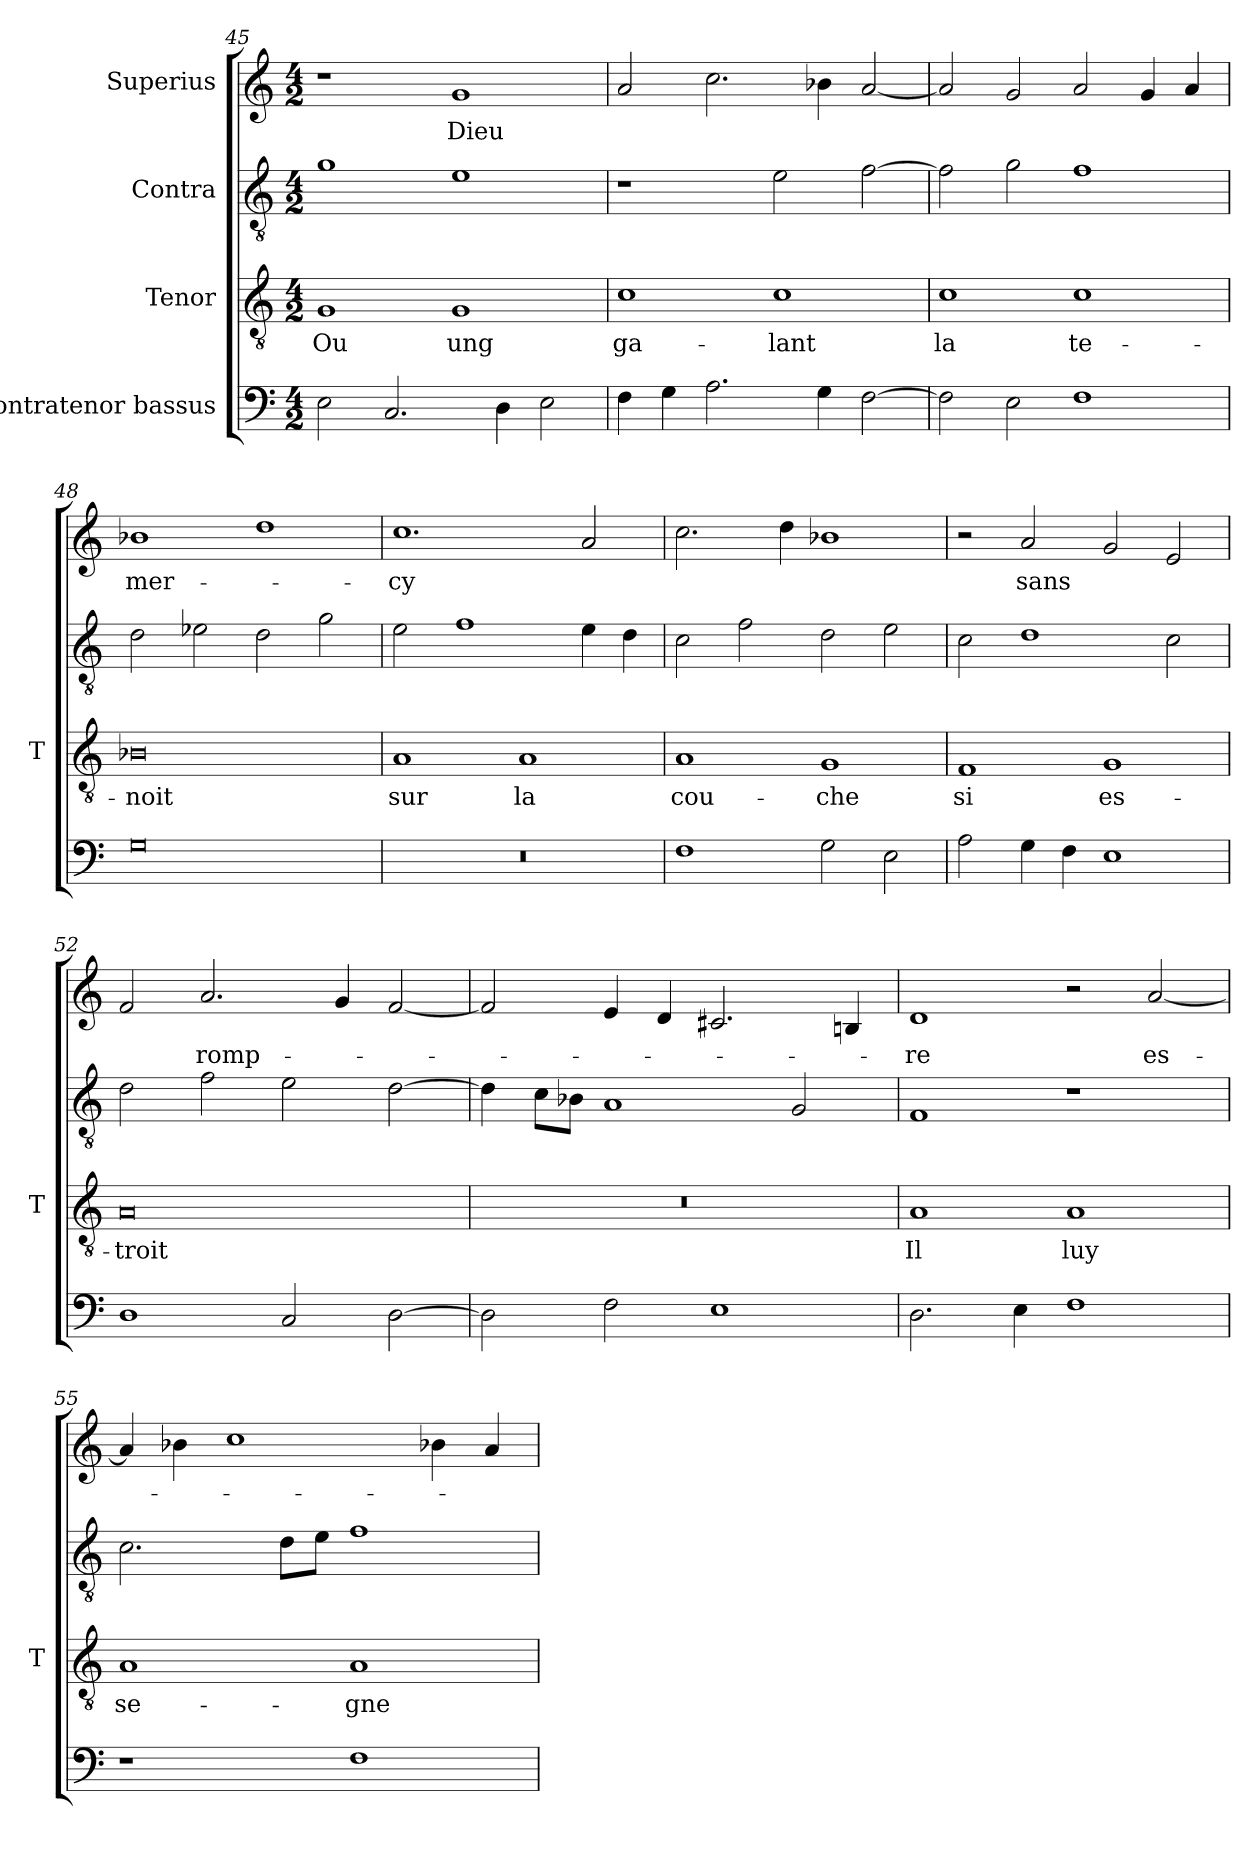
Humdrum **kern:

**kern	**kern	**text	**kern	**kern	**text
*part4	*part3	*part3	*part2	*part1	*part1
*staff4	*staff3	*staff3	*staff2	*staff1	*staff1
*I"Contratenor bassus	*I"Tenor	*	*I"Contra	*I"Superius	*
*	*I'T	*	*	*	*
*clefF4	*clefGv2	*	*clefGv2	*clefG2	*
*M4/2	*M4/2	*	*M4/2	*M4/2	*
=45	=45	=45	=45	=45	=45
2E	1G	-Ou	1g	1r	.
2.C	.	.	.	.	.
.	1G	-ung	1e	1g	-Dieu
4D	.	.	.	.	.
2E	.	.	.	.	.
=46	=46	=46	=46	=46	=46
4F	1c	ga-	1r	2a	.
4G	.	.	.	.	.
2.A	.	.	.	2.cc	.
.	1c	-lant	2e	.	.
4G	.	.	.	4b-X	.
[2F	.	.	[2f	[2a	.
=47	=47	=47	=47	=47	=47
2F]	1c	-la	2f]	2a]	.
2E	.	.	2g	2g	.
1F	1c	te-	1f	2a	.
.	.	.	.	4g	.
.	.	.	.	4a	.
=48	=48	=48	=48	=48	=48
0G	0B-X	-noit	2d	1b-X	mer-
.	.	.	2e-X	.	.
.	.	.	2d	1dd	.
.	.	.	2g	.	.
=49	=49	=49	=49	=49	=49
0r	1A	-sur	2e	1.cc	-cy
.	.	.	1f	.	.
.	1A	-la	.	.	.
.	.	.	4e	2a	.
.	.	.	4d	.	.
=50	=50	=50	=50	=50	=50
1F	1A	cou-	2c	2.cc	.
.	.	.	2f	.	.
.	.	.	.	4dd	.
2G	1G	-che	2d	1b-X	.
2E	.	.	2e	.	.
=51	=51	=51	=51	=51	=51
2A	1F	-si	2c	2r	.
4G	.	.	1d	2a	-sans
4F	.	.	.	.	.
1E	1G	es-	.	2g	.
.	.	.	2c	2e	.
=52	=52	=52	=52	=52	=52
1D	0A	-troit	2d	2f	.
.	.	.	2f	2.a	romp-
2C	.	.	2e	.	.
.	.	.	.	4g	.
[2D	.	.	[2d	[2f	.
=53	=53	=53	=53	=53	=53
2D]	0r	.	4d]	2f]	.
.	.	.	8c\L	.	.
.	.	.	8B-X\J	.	.
2F	.	.	1A	4e	.
.	.	.	.	4d	.
1E	.	.	.	2.c#X	.
.	.	.	2G	.	.
.	.	.	.	4Bn	.
=54	=54	=54	=54	=54	=54
2.D	1A	-Il	1F	1d	-re
4E	.	.	.	.	.
1F	1A	-luy	1r	2r	.
.	.	.	.	[2a	es-
=55	=55	=55	=55	=55	=55
1r	1A	se-	2.c	4a]	.
.	.	.	.	4b-X	.
.	.	.	.	1cc	.
.	.	.	8d\L	.	.
.	.	.	8e\J	.	.
1F	1A	-gne-	1f	.	.
.	.	.	.	4b-X	.
.	.	.	.	4a	.
=	=	=	=	=	=
*-	*-	*-	*-	*-	*-
